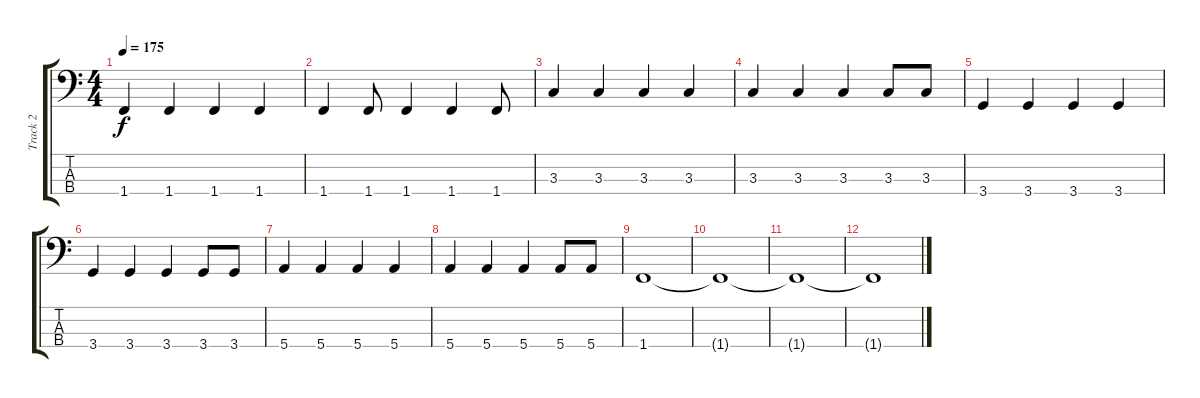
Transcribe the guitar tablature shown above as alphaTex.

\track ("Track 2" "Track 2") {instrument electricbassfinger}
\staff {score tabs}
\tuning (G2 D2 A1 E1) {hide}
\ts (4 4)
\tempo 175
\clef f4
\ks c
1.4.4{dy f} 1.4.4 1.4.4 1.4.4 |
1.4.4 1.4.8 1.4.4 1.4.4 1.4.8 |
3.3.4 3.3.4 3.3.4 3.3.4 |
3.3.4 3.3.4 3.3.4 3.3.8 3.3.8 |
3.4.4 3.4.4 3.4.4 3.4.4 |
3.4.4 3.4.4 3.4.4 3.4.8 3.4.8 |
5.4.4 5.4.4 5.4.4 5.4.4 |
5.4.4 5.4.4 5.4.4 5.4.8 5.4.8 |
1.4.1 |
1.4{t}.1 |
1.4{t}.1 |
1.4{t}.1
